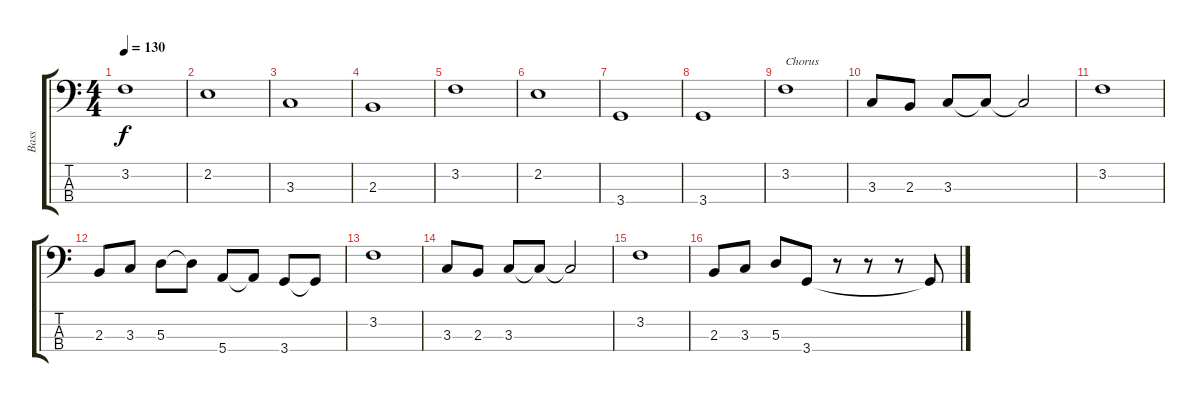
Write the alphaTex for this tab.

\track ("Bass" "Bass") {instrument acousticguitarnylon}
\staff {score tabs}
\tuning (G2 D2 A1 E1) {hide}
\ts (4 4)
\tempo 130
\clef f4
\ks c
3.2.1{dy f} |
2.2.1 |
3.3.1 |
2.3.1 |
3.2.1 |
2.2.1 |
3.4.1 |
3.4.1 |
3.2.1{txt "Chorus"} |
3.3.8 2.3.8 3.3.8 3.3{t}.8 3.3{t}.2 |
3.2.1 |
2.3.8 3.3.8 5.3.8 5.3{t}.8 5.4.8 5.4{t}.8 3.4.8 3.4{t}.8 |
3.2.1 |
3.3.8 2.3.8 3.3.8 3.3{t}.8 3.3{t}.2 |
3.2.1 |
2.3.8 3.3.8 5.3.8 3.4.8 r.8 r.8 r.8 3.4{t}.8
